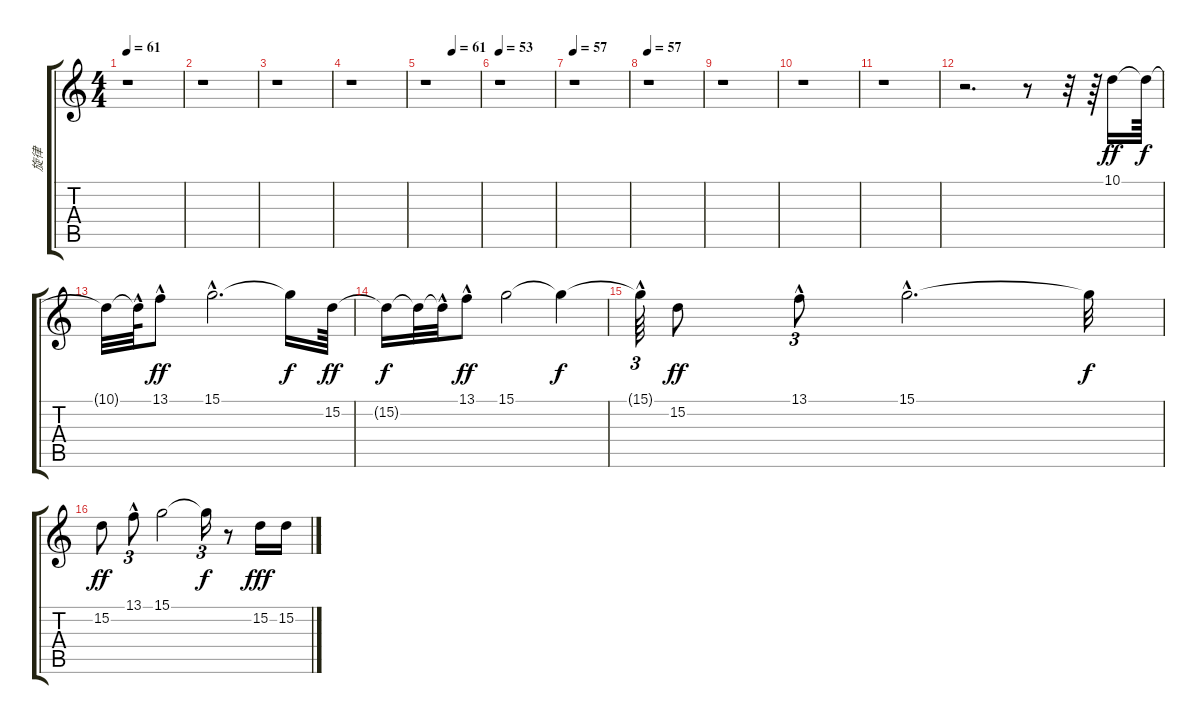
\track ("旋律" "旋律") {instrument brightacousticpiano}
\staff {score tabs}
\tuning (E4 B3 G3 D3 A2 E2) {hide}
\ts (4 4)
\tempo 61
\clef g2
\ks c
r.1{dy f} |
r.1 |
r.1 |
r.1 |
\tempo (61 0.5)
r.1 |
\tempo 53
r.1 |
\tempo 57
r.1 |
\tempo 57
r.1 |
r.1 |
r.1 |
r.1 |
r.2{d} r.8 r.32 r.64 10.1.16{dy ff} 10.1{t}.64{dy f} |
10.1{t}.32 10.1{hac t}.64 13.1{hac}.8{dy ff} 15.1{hac}.2{d} 15.1{t}.16{dy f} 15.2.64{dy ff} |
15.2{t}.16{dy f} 15.2{t}.32 15.2{hac t}.32 13.1{hac}.8{dy ff} 15.1.2 15.1{t}.4{dy f} |
15.1{hac t}.64{tu (3 2)} 15.2.8{dy ff} 13.1{hac}.8{tu (3 2)} 15.1{hac}.2{d} 15.1{t}.32{dy f} |
15.2.8{dy ff} 13.1{hac}.8{tu (3 2)} 15.1.2 15.1{t}.16{tu (3 2) dy f} r.8 15.2.16{dy fff} 15.2.16
